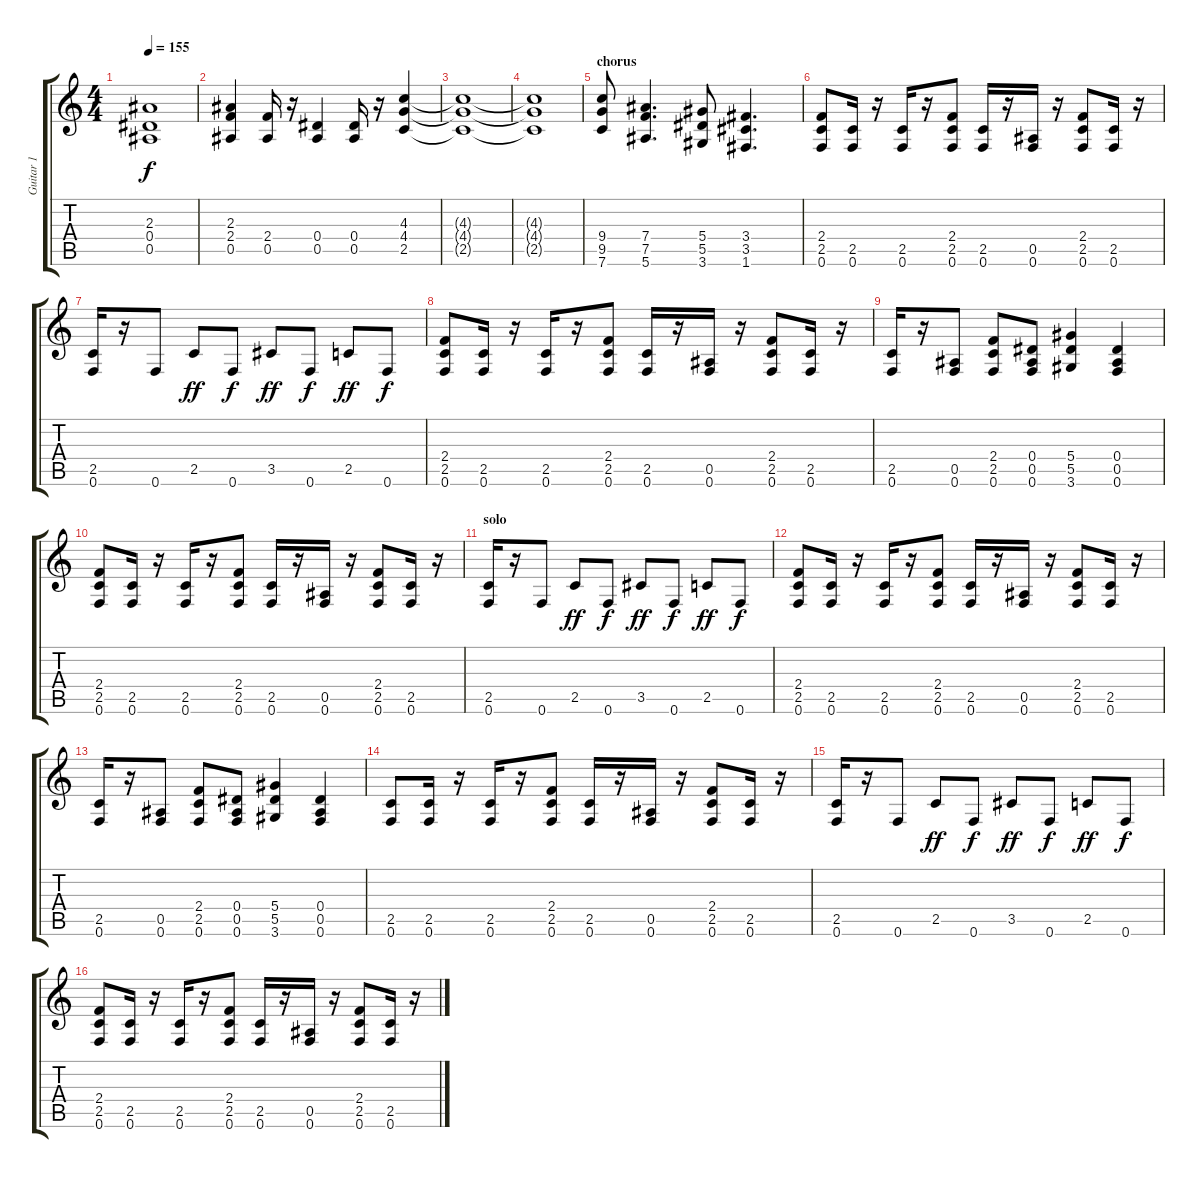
\track ("Guitar 1" "Guitar 1") {instrument overdrivenguitar}
\staff {score tabs}
\tuning (F4 C4 Ab3 Eb3 Bb2 F2) {hide}
\ts (4 4)
\tempo 155
\clef g2
\ks c
(2.3{t} 0.4{t} 0.5{t}).1{dy f} |
(2.3 2.4 0.5).4 (2.4 0.5).16 r.16 (0.4 0.5).4 (0.4 0.5).16 r.16 (4.3 4.4 2.5).4 |
(4.3{t} 4.4{t} 2.5{t}).1 |
(4.3{t} 4.4{t} 2.5{t}).1 |
\section ("" "chorus")
(9.4 9.5 7.6).8 (7.4 7.5 5.6).4{d} (5.4 5.5 3.6).8 (3.4 3.5 1.6).4{d} |
(2.4 2.5 0.6).8 (2.5 0.6).16 r.16 (2.5 0.6).16 r.16 (2.4 2.5 0.6).8 (2.5 0.6).16 r.16 (0.5 0.6).16 r.16 (2.4 2.5 0.6).8 (2.5 0.6).16 r.16 |
(2.5 0.6).16 r.16 0.6.8 2.5.8{dy ff} 0.6.8{dy f} 3.5.8{dy ff} 0.6.8{dy f} 2.5.8{dy ff} 0.6.8{dy f} |
(2.4 2.5 0.6).8 (2.5 0.6).16 r.16 (2.5 0.6).16 r.16 (2.4 2.5 0.6).8 (2.5 0.6).16 r.16 (0.5 0.6).16 r.16 (2.4 2.5 0.6).8 (2.5 0.6).16 r.16 |
(2.5 0.6).16 r.16 (0.5 0.6).8 (2.4 2.5 0.6).8 (0.4 0.5 0.6).8 (5.4 5.5 3.6).4 (0.4 0.5 0.6).4 |
(2.4 2.5 0.6).8 (2.5 0.6).16 r.16 (2.5 0.6).16 r.16 (2.4 2.5 0.6).8 (2.5 0.6).16 r.16 (0.5 0.6).16 r.16 (2.4 2.5 0.6).8 (2.5 0.6).16 r.16 |
\section ("" "solo")
(2.5 0.6).16 r.16 0.6.8 2.5.8{dy ff} 0.6.8{dy f} 3.5.8{dy ff} 0.6.8{dy f} 2.5.8{dy ff} 0.6.8{dy f} |
(2.4 2.5 0.6).8 (2.5 0.6).16 r.16 (2.5 0.6).16 r.16 (2.4 2.5 0.6).8 (2.5 0.6).16 r.16 (0.5 0.6).16 r.16 (2.4 2.5 0.6).8 (2.5 0.6).16 r.16 |
(2.5 0.6).16 r.16 (0.5 0.6).8 (2.4 2.5 0.6).8 (0.4 0.5 0.6).8 (5.4 5.5 3.6).4 (0.4 0.5 0.6).4 |
\section ("" "")
(2.5 0.6).8 (2.5 0.6).16 r.16 (2.5 0.6).16 r.16 (2.4 2.5 0.6).8 (2.5 0.6).16 r.16 (0.5 0.6).16 r.16 (2.4 2.5 0.6).8 (2.5 0.6).16 r.16 |
(2.5 0.6).16 r.16 0.6.8 2.5.8{dy ff} 0.6.8{dy f} 3.5.8{dy ff} 0.6.8{dy f} 2.5.8{dy ff} 0.6.8{dy f} |
(2.4 2.5 0.6).8 (2.5 0.6).16 r.16 (2.5 0.6).16 r.16 (2.4 2.5 0.6).8 (2.5 0.6).16 r.16 (0.5 0.6).16 r.16 (2.4 2.5 0.6).8 (2.5 0.6).16 r.16
